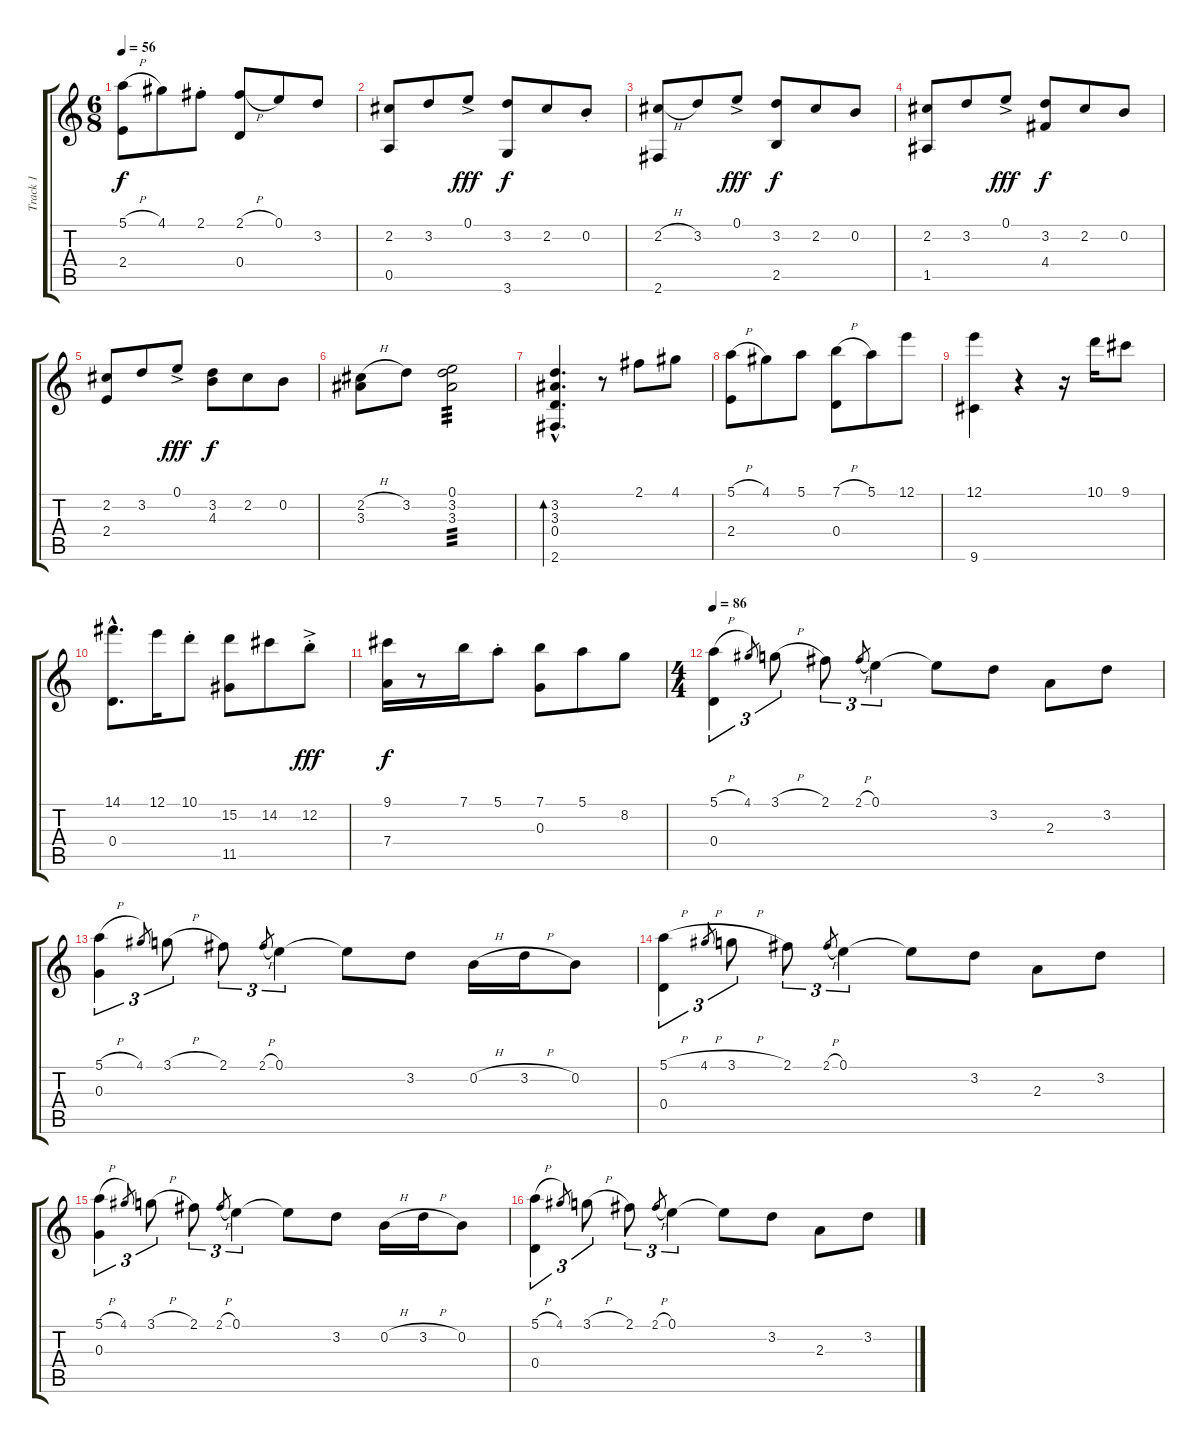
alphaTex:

\track ("Track 1" "Track 1") {instrument acousticguitarnylon}
\staff {score tabs}
\tuning (E4 B3 G3 D3 A2 E2) {hide}
\ts (6 8)
\tempo 56
\clef g2
\ks c
(5.1{h} 2.4).8{dy f} 4.1.8 2.1{st}.8 (2.1{h} 0.4).8 0.1.8 3.2.8 |
(2.2 0.5).8 3.2.8 0.1{ac}.8{dy fff} (3.2 3.6).8{dy f} 2.2.8 0.2{st}.8 |
(2.2{h} 2.6).8 3.2.8 0.1{ac}.8{dy fff} (3.2 2.5).8{dy f} 2.2.8 0.2.8 |
(2.2 1.5).8 3.2.8 0.1{ac}.8{dy fff} (3.2 4.4).8{dy f} 2.2.8 0.2.8 |
(2.2 2.4).8 3.2.8 0.1{ac}.8{dy fff} (3.2 4.3).8{dy f} 2.2.8 0.2.8 |
(2.2{h} 3.3).8 3.2.8 (0.1 3.2 3.3).2{tp 3} |
(3.2{hac} 3.3{hac} 0.4{hac} 2.6{hac}).4{d bd 240} r.8 2.1.8 4.1.8 |
(5.1{h} 2.4).8 4.1.8 5.1.8 (7.1{h} 0.4).8 5.1.8 12.1.8 |
(12.1 9.6).4 r.4 r.16 10.1.16 9.1.8 |
(14.1{hac} 0.4{hac}).8{d} 12.1.16 10.1{st}.8 (15.2 11.5).8 14.2.8 12.2{ac st}.8{dy fff} |
(9.1 7.4).16{dy f} r.8 7.1.16 5.1{st}.8 (7.1 0.3).8 5.1.8 8.2.8 |
\ts (4 4)
\tempo 86
(5.1{h} 0.4).4{tu (3 2)} 4.1.8{gr} 3.1{h}.8{tu (3 2)} 2.1.8{tu (3 2)} 2.1{h}.8{gr} 0.1.4{tu (3 2)} 0.1{t}.8 3.2.8 2.3.8 3.2.8 |
(5.1{h} 0.3).4{tu (3 2)} 4.1.8{gr} 3.1{h}.8{tu (3 2)} 2.1.8{tu (3 2)} 2.1{h}.8{gr} 0.1.4{tu (3 2)} 0.1{t}.8 3.2.8 0.2{h}.16 3.2{h}.16 0.2.8 |
(5.1{h} 0.4).4{tu (3 2)} 4.1{h}.8{gr} 3.1{h}.8{tu (3 2)} 2.1.8{tu (3 2)} 2.1{h}.8{gr} 0.1.4{tu (3 2)} 0.1{t}.8 3.2.8 2.3.8 3.2.8 |
(5.1{h} 0.3).4{tu (3 2)} 4.1.8{gr} 3.1{h}.8{tu (3 2)} 2.1.8{tu (3 2)} 2.1{h}.8{gr} 0.1.4{tu (3 2)} 0.1{t}.8 3.2.8 0.2{h}.16 3.2{h}.16 0.2.8 |
(5.1{h} 0.4).4{tu (3 2)} 4.1.8{gr} 3.1{h}.8{tu (3 2)} 2.1.8{tu (3 2)} 2.1{h}.8{gr} 0.1.4{tu (3 2)} 0.1{t}.8 3.2.8 2.3.8 3.2.8
